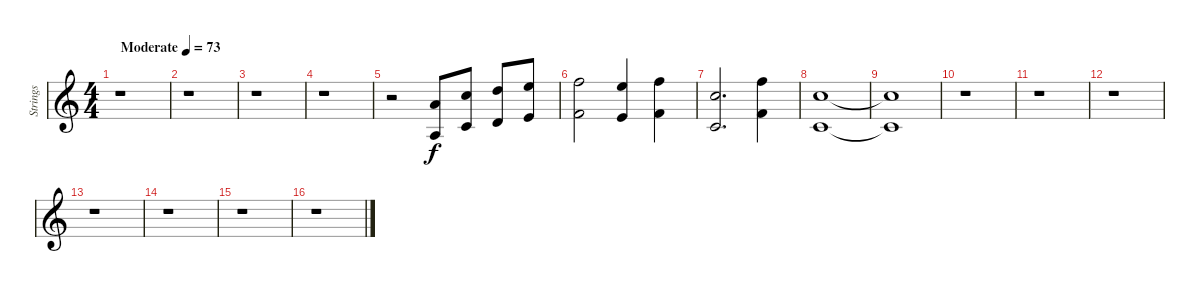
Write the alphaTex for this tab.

\track ("Strings" "Strings") {instrument synthstrings1}
\staff {score}
\tuning (E4 B3 G3 D3 A2 E2) {hide}
\ts (4 4)
\tempo (73 "Moderate")
\clef g2
\ks c
r.1{dy f instrument synthstrings1} |
r.1 |
r.1 |
r.1 |
r.2 (5.1 7.4).8 (8.1 5.3).8 (10.1 7.3).8 (12.1 9.3).8 |
(13.1 10.3).2 (12.1 14.4).4 (13.1 15.4).4 |
(13.2 15.5).2{d} (13.1 15.4).4 |
(13.2 15.5).1 |
(13.2{t} 15.5{t}).1 |
r.1 |
r.1 |
r.1 |
r.1 |
r.1 |
r.1 |
r.1
